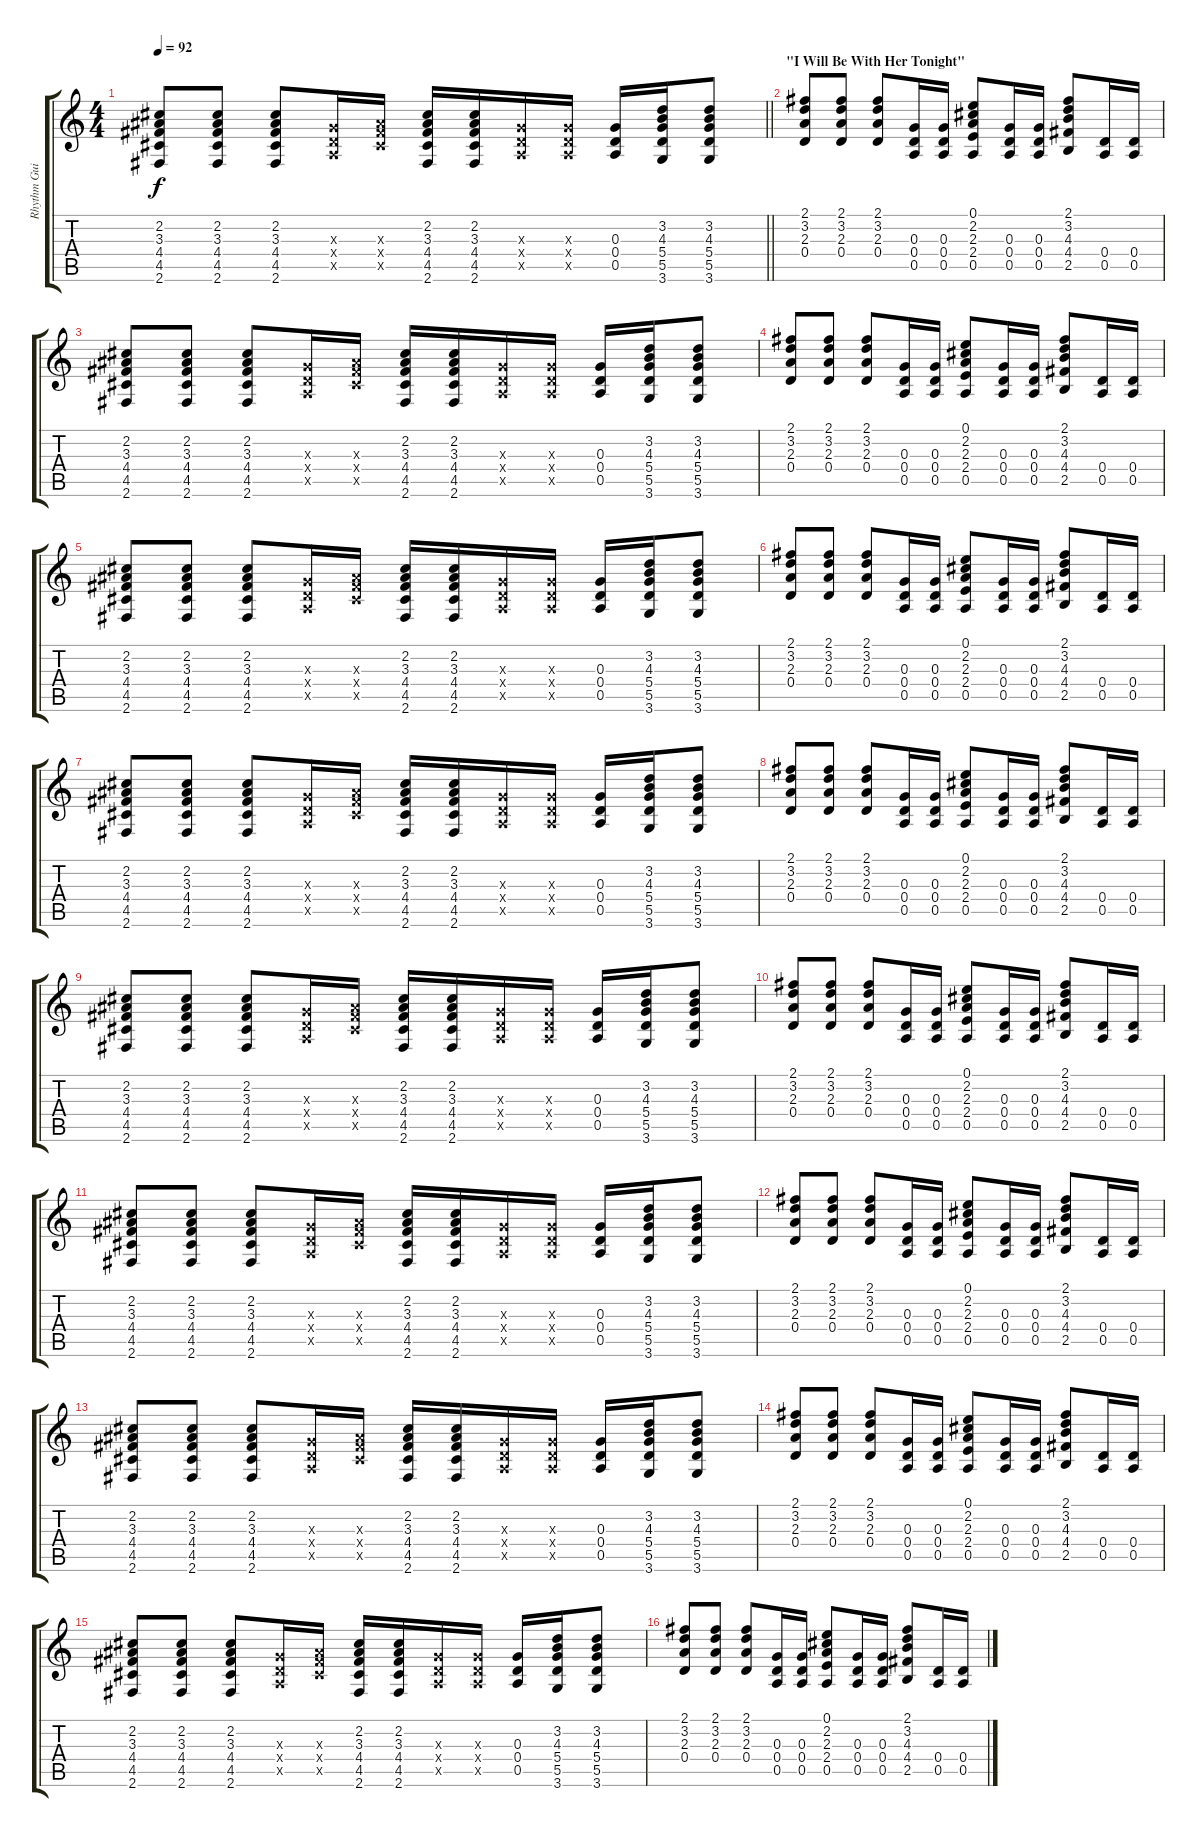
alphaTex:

\track ("Rhythm Guitar" "Rhythm Gui") {instrument overdrivenguitar}
\staff {score tabs}
\tuning (E4 B3 G3 D3 A2 E2) {hide}
\ts (4 4)
\tempo 92
\clef g2
\barLineRight lightlight
\ks c
(2.2 3.3 4.4 4.5 2.6).8{dy f} (2.2 3.3 4.4 4.5 2.6).8 (2.2 3.3 4.4 4.5 2.6).8 (0.3{x} 0.4{x} 0.5{x}).16 (3.3{x} 4.4{x} 4.5{x}).16 (2.2 3.3 4.4 4.5 2.6).16 (2.2 3.3 4.4 4.5 2.6).16 (0.3{x} 0.4{x} 0.5{x}).16 (0.3{x} 0.4{x} 0.5{x}).16 (0.3 0.4 0.5).16 (3.2 4.3 5.4 5.5 3.6).16 (3.2 4.3 5.4 5.5 3.6).8 |
\section ("" "\"I Will Be With Her Tonight\"")
(2.1 3.2 2.3 0.4).8 (2.1 3.2 2.3 0.4).8 (2.1 3.2 2.3 0.4).8 (0.3 0.4 0.5).16 (0.3 0.4 0.5).16 (0.1 2.2 2.3 2.4 0.5).8 (0.3 0.4 0.5).16 (0.3 0.4 0.5).16 (2.1 3.2 4.3 4.4 2.5).8 (0.4 0.5).16 (0.4 0.5).16 |
(2.2 3.3 4.4 4.5 2.6).8 (2.2 3.3 4.4 4.5 2.6).8 (2.2 3.3 4.4 4.5 2.6).8 (0.3{x} 0.4{x} 0.5{x}).16 (3.3{x} 4.4{x} 4.5{x}).16 (2.2 3.3 4.4 4.5 2.6).16 (2.2 3.3 4.4 4.5 2.6).16 (0.3{x} 0.4{x} 0.5{x}).16 (0.3{x} 0.4{x} 0.5{x}).16 (0.3 0.4 0.5).16 (3.2 4.3 5.4 5.5 3.6).16 (3.2 4.3 5.4 5.5 3.6).8 |
(2.1 3.2 2.3 0.4).8 (2.1 3.2 2.3 0.4).8 (2.1 3.2 2.3 0.4).8 (0.3 0.4 0.5).16 (0.3 0.4 0.5).16 (0.1 2.2 2.3 2.4 0.5).8 (0.3 0.4 0.5).16 (0.3 0.4 0.5).16 (2.1 3.2 4.3 4.4 2.5).8 (0.4 0.5).16 (0.4 0.5).16 |
(2.2 3.3 4.4 4.5 2.6).8 (2.2 3.3 4.4 4.5 2.6).8 (2.2 3.3 4.4 4.5 2.6).8 (0.3{x} 0.4{x} 0.5{x}).16 (3.3{x} 4.4{x} 4.5{x}).16 (2.2 3.3 4.4 4.5 2.6).16 (2.2 3.3 4.4 4.5 2.6).16 (0.3{x} 0.4{x} 0.5{x}).16 (0.3{x} 0.4{x} 0.5{x}).16 (0.3 0.4 0.5).16 (3.2 4.3 5.4 5.5 3.6).16 (3.2 4.3 5.4 5.5 3.6).8 |
(2.1 3.2 2.3 0.4).8 (2.1 3.2 2.3 0.4).8 (2.1 3.2 2.3 0.4).8 (0.3 0.4 0.5).16 (0.3 0.4 0.5).16 (0.1 2.2 2.3 2.4 0.5).8 (0.3 0.4 0.5).16 (0.3 0.4 0.5).16 (2.1 3.2 4.3 4.4 2.5).8 (0.4 0.5).16 (0.4 0.5).16 |
(2.2 3.3 4.4 4.5 2.6).8 (2.2 3.3 4.4 4.5 2.6).8 (2.2 3.3 4.4 4.5 2.6).8 (0.3{x} 0.4{x} 0.5{x}).16 (3.3{x} 4.4{x} 4.5{x}).16 (2.2 3.3 4.4 4.5 2.6).16 (2.2 3.3 4.4 4.5 2.6).16 (0.3{x} 0.4{x} 0.5{x}).16 (0.3{x} 0.4{x} 0.5{x}).16 (0.3 0.4 0.5).16 (3.2 4.3 5.4 5.5 3.6).16 (3.2 4.3 5.4 5.5 3.6).8 |
(2.1 3.2 2.3 0.4).8 (2.1 3.2 2.3 0.4).8 (2.1 3.2 2.3 0.4).8 (0.3 0.4 0.5).16 (0.3 0.4 0.5).16 (0.1 2.2 2.3 2.4 0.5).8 (0.3 0.4 0.5).16 (0.3 0.4 0.5).16 (2.1 3.2 4.3 4.4 2.5).8 (0.4 0.5).16 (0.4 0.5).16 |
(2.2 3.3 4.4 4.5 2.6).8 (2.2 3.3 4.4 4.5 2.6).8 (2.2 3.3 4.4 4.5 2.6).8 (0.3{x} 0.4{x} 0.5{x}).16 (3.3{x} 4.4{x} 4.5{x}).16 (2.2 3.3 4.4 4.5 2.6).16 (2.2 3.3 4.4 4.5 2.6).16 (0.3{x} 0.4{x} 0.5{x}).16 (0.3{x} 0.4{x} 0.5{x}).16 (0.3 0.4 0.5).16 (3.2 4.3 5.4 5.5 3.6).16 (3.2 4.3 5.4 5.5 3.6).8 |
(2.1 3.2 2.3 0.4).8 (2.1 3.2 2.3 0.4).8 (2.1 3.2 2.3 0.4).8 (0.3 0.4 0.5).16 (0.3 0.4 0.5).16 (0.1 2.2 2.3 2.4 0.5).8 (0.3 0.4 0.5).16 (0.3 0.4 0.5).16 (2.1 3.2 4.3 4.4 2.5).8 (0.4 0.5).16 (0.4 0.5).16 |
(2.2 3.3 4.4 4.5 2.6).8 (2.2 3.3 4.4 4.5 2.6).8 (2.2 3.3 4.4 4.5 2.6).8 (0.3{x} 0.4{x} 0.5{x}).16 (3.3{x} 4.4{x} 4.5{x}).16 (2.2 3.3 4.4 4.5 2.6).16 (2.2 3.3 4.4 4.5 2.6).16 (0.3{x} 0.4{x} 0.5{x}).16 (0.3{x} 0.4{x} 0.5{x}).16 (0.3 0.4 0.5).16 (3.2 4.3 5.4 5.5 3.6).16 (3.2 4.3 5.4 5.5 3.6).8 |
(2.1 3.2 2.3 0.4).8 (2.1 3.2 2.3 0.4).8 (2.1 3.2 2.3 0.4).8 (0.3 0.4 0.5).16 (0.3 0.4 0.5).16 (0.1 2.2 2.3 2.4 0.5).8 (0.3 0.4 0.5).16 (0.3 0.4 0.5).16 (2.1 3.2 4.3 4.4 2.5).8 (0.4 0.5).16 (0.4 0.5).16 |
(2.2 3.3 4.4 4.5 2.6).8 (2.2 3.3 4.4 4.5 2.6).8 (2.2 3.3 4.4 4.5 2.6).8 (0.3{x} 0.4{x} 0.5{x}).16 (3.3{x} 4.4{x} 4.5{x}).16 (2.2 3.3 4.4 4.5 2.6).16 (2.2 3.3 4.4 4.5 2.6).16 (0.3{x} 0.4{x} 0.5{x}).16 (0.3{x} 0.4{x} 0.5{x}).16 (0.3 0.4 0.5).16 (3.2 4.3 5.4 5.5 3.6).16 (3.2 4.3 5.4 5.5 3.6).8 |
(2.1 3.2 2.3 0.4).8 (2.1 3.2 2.3 0.4).8 (2.1 3.2 2.3 0.4).8 (0.3 0.4 0.5).16 (0.3 0.4 0.5).16 (0.1 2.2 2.3 2.4 0.5).8 (0.3 0.4 0.5).16 (0.3 0.4 0.5).16 (2.1 3.2 4.3 4.4 2.5).8 (0.4 0.5).16 (0.4 0.5).16 |
(2.2 3.3 4.4 4.5 2.6).8 (2.2 3.3 4.4 4.5 2.6).8 (2.2 3.3 4.4 4.5 2.6).8 (0.3{x} 0.4{x} 0.5{x}).16 (3.3{x} 4.4{x} 4.5{x}).16 (2.2 3.3 4.4 4.5 2.6).16 (2.2 3.3 4.4 4.5 2.6).16 (0.3{x} 0.4{x} 0.5{x}).16 (0.3{x} 0.4{x} 0.5{x}).16 (0.3 0.4 0.5).16 (3.2 4.3 5.4 5.5 3.6).16 (3.2 4.3 5.4 5.5 3.6).8 |
(2.1 3.2 2.3 0.4).8 (2.1 3.2 2.3 0.4).8 (2.1 3.2 2.3 0.4).8 (0.3 0.4 0.5).16 (0.3 0.4 0.5).16 (0.1 2.2 2.3 2.4 0.5).8 (0.3 0.4 0.5).16 (0.3 0.4 0.5).16 (2.1 3.2 4.3 4.4 2.5).8 (0.4 0.5).16 (0.4 0.5).16
